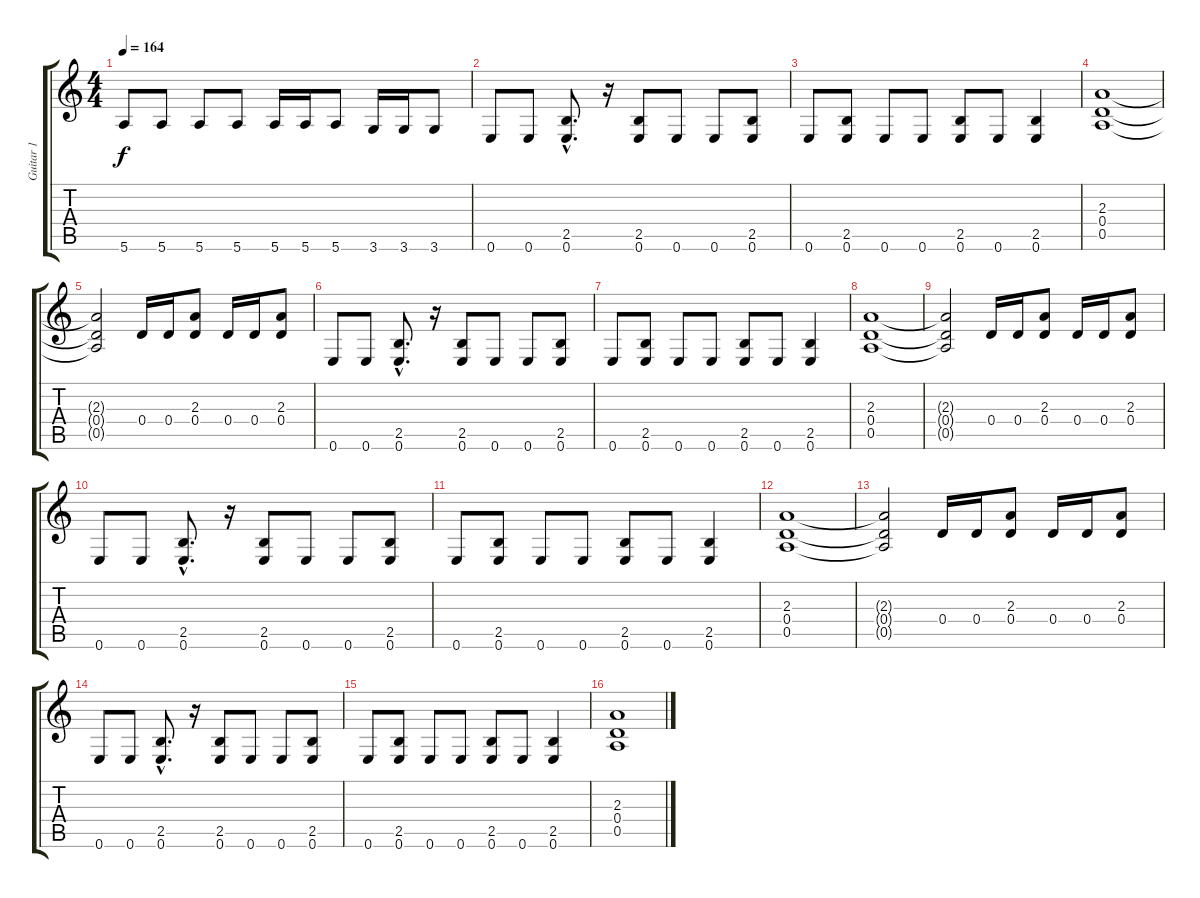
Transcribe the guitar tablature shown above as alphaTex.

\track ("Guitar 1" "Guitar 1") {instrument overdrivenguitar}
\staff {score tabs}
\tuning (E4 B3 G3 D3 A2 E2) {hide}
\ts (4 4)
\tempo 164
\clef g2
\ks c
5.6.8{dy f} 5.6.8 5.6.8 5.6.8 5.6.16 5.6.16 5.6.8 3.6.16 3.6.16 3.6.8 |
0.6.8 0.6.8 (2.5{hac} 0.6{hac}).8{d} r.16 (2.5 0.6).8 0.6.8 0.6.8 (2.5 0.6).8 |
0.6.8 (2.5 0.6).8 0.6.8 0.6.8 (2.5 0.6).8 0.6.8 (2.5 0.6).4 |
(2.3 0.4 0.5).1 |
(2.3{t} 0.4{t} 0.5{t}).2 0.4.16 0.4.16 (2.3 0.4).8 0.4.16 0.4.16 (2.3 0.4).8 |
0.6.8 0.6.8 (2.5{hac} 0.6{hac}).8{d} r.16 (2.5 0.6).8 0.6.8 0.6.8 (2.5 0.6).8 |
0.6.8 (2.5 0.6).8 0.6.8 0.6.8 (2.5 0.6).8 0.6.8 (2.5 0.6).4 |
(2.3 0.4 0.5).1 |
(2.3{t} 0.4{t} 0.5{t}).2 0.4.16 0.4.16 (2.3 0.4).8 0.4.16 0.4.16 (2.3 0.4).8 |
0.6.8 0.6.8 (2.5{hac} 0.6{hac}).8{d} r.16 (2.5 0.6).8 0.6.8 0.6.8 (2.5 0.6).8 |
0.6.8 (2.5 0.6).8 0.6.8 0.6.8 (2.5 0.6).8 0.6.8 (2.5 0.6).4 |
(2.3 0.4 0.5).1 |
(2.3{t} 0.4{t} 0.5{t}).2 0.4.16 0.4.16 (2.3 0.4).8 0.4.16 0.4.16 (2.3 0.4).8 |
0.6.8 0.6.8 (2.5{hac} 0.6{hac}).8{d} r.16 (2.5 0.6).8 0.6.8 0.6.8 (2.5 0.6).8 |
0.6.8 (2.5 0.6).8 0.6.8 0.6.8 (2.5 0.6).8 0.6.8 (2.5 0.6).4 |
(2.3 0.4 0.5).1
